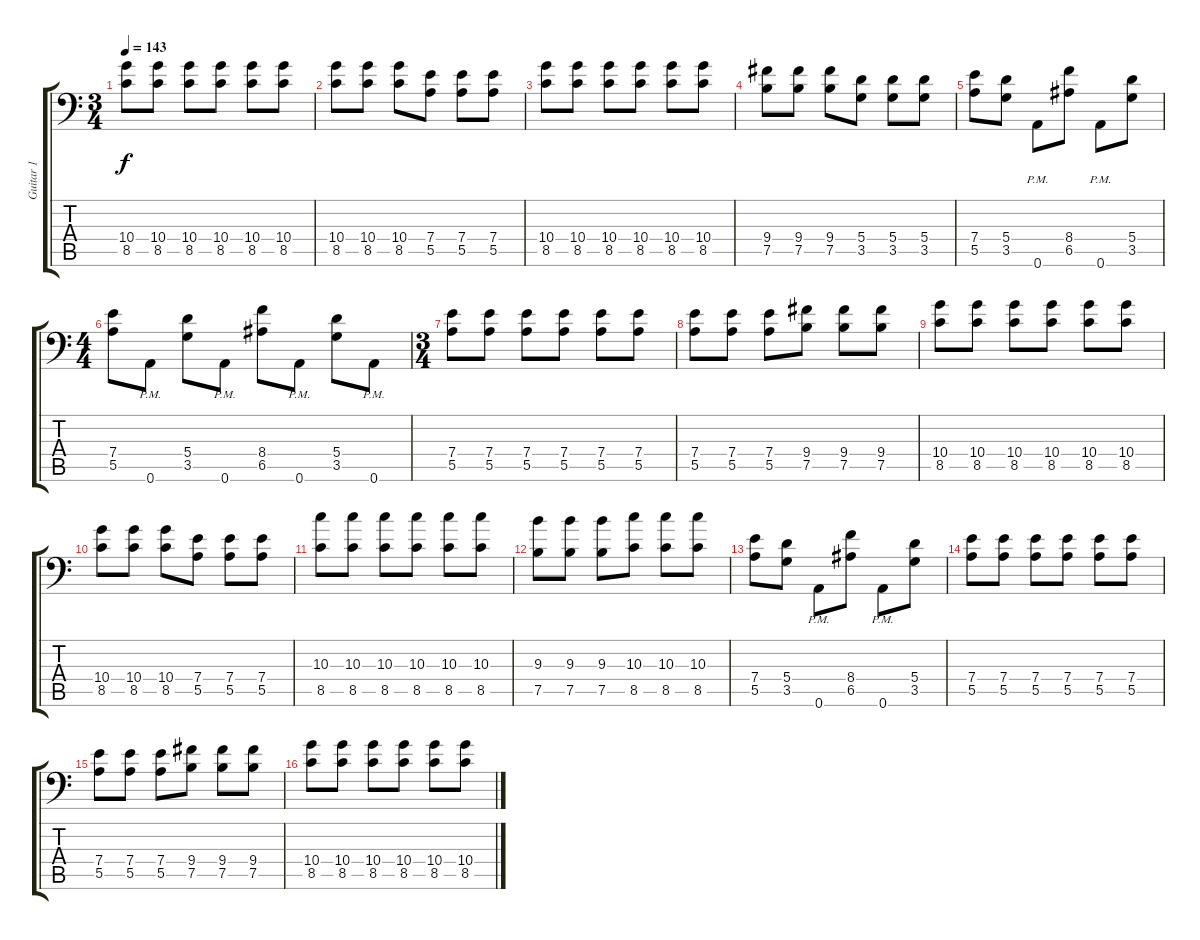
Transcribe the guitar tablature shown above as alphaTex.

\track ("Guitar 1" "Guitar 1") {instrument electricguitarjazz}
\staff {score tabs}
\tuning (B3 Gb3 D3 A2 E2 A1) {hide}
\ts (3 4)
\tempo 143
\clef f4
\ks c
(10.4 8.5).8{dy f} (10.4 8.5).8 (10.4 8.5).8 (10.4 8.5).8 (10.4 8.5).8 (10.4 8.5).8 |
(10.4 8.5).8 (10.4 8.5).8 (10.4 8.5).8 (7.4 5.5).8 (7.4 5.5).8 (7.4 5.5).8 |
(10.4 8.5).8 (10.4 8.5).8 (10.4 8.5).8 (10.4 8.5).8 (10.4 8.5).8 (10.4 8.5).8 |
(9.4 7.5).8 (9.4 7.5).8 (9.4 7.5).8 (5.4 3.5).8 (5.4 3.5).8 (5.4 3.5).8 |
(7.4 5.5).8 (5.4 3.5).8 0.6{pm}.8 (8.4 6.5).8 0.6{pm}.8 (5.4 3.5).8 |
\ts (4 4)
(7.4 5.5).8 0.6{pm}.8 (5.4 3.5).8 0.6{pm}.8 (8.4 6.5).8 0.6{pm}.8 (5.4 3.5).8 0.6{pm}.8 |
\ts (3 4)
(7.4 5.5).8 (7.4 5.5).8 (7.4 5.5).8 (7.4 5.5).8 (7.4 5.5).8 (7.4 5.5).8 |
(7.4 5.5).8 (7.4 5.5).8 (7.4 5.5).8 (9.4 7.5).8 (9.4 7.5).8 (9.4 7.5).8 |
(10.4 8.5).8 (10.4 8.5).8 (10.4 8.5).8 (10.4 8.5).8 (10.4 8.5).8 (10.4 8.5).8 |
(10.4 8.5).8 (10.4 8.5).8 (10.4 8.5).8 (7.4 5.5).8 (7.4 5.5).8 (7.4 5.5).8 |
(10.3 8.5).8 (10.3 8.5).8 (10.3 8.5).8 (10.3 8.5).8 (10.3 8.5).8 (10.3 8.5).8 |
(9.3 7.5).8 (9.3 7.5).8 (9.3 7.5).8 (10.3 8.5).8 (10.3 8.5).8 (10.3 8.5).8 |
(7.4 5.5).8 (5.4 3.5).8 0.6{pm}.8 (8.4 6.5).8 0.6{pm}.8 (5.4 3.5).8 |
(7.4 5.5).8 (7.4 5.5).8 (7.4 5.5).8 (7.4 5.5).8 (7.4 5.5).8 (7.4 5.5).8 |
(7.4 5.5).8 (7.4 5.5).8 (7.4 5.5).8 (9.4 7.5).8 (9.4 7.5).8 (9.4 7.5).8 |
(10.4 8.5).8 (10.4 8.5).8 (10.4 8.5).8 (10.4 8.5).8 (10.4 8.5).8 (10.4 8.5).8
